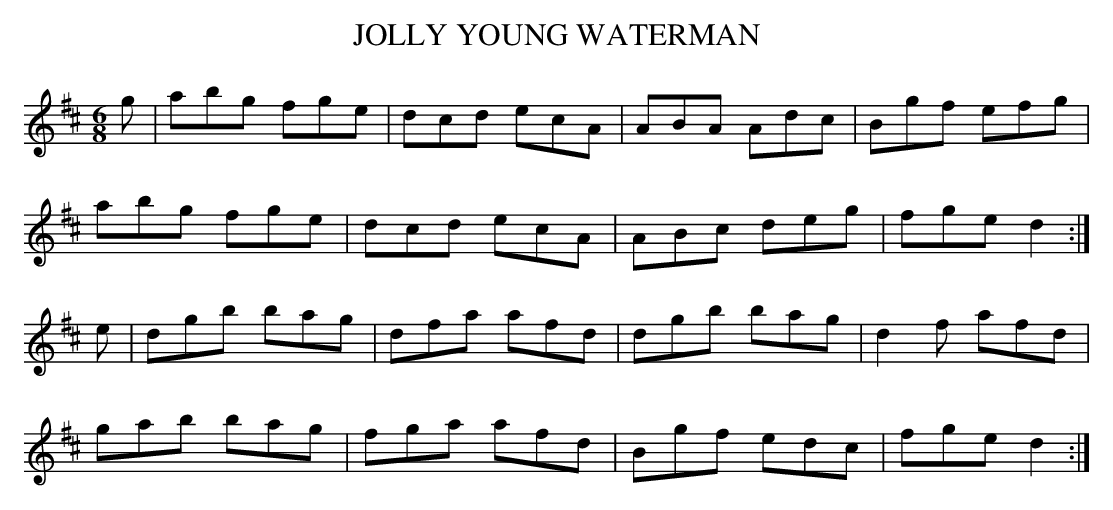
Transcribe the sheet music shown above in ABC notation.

X:1
T:JOLLY YOUNG WATERMAN
Y:"cheerfully"
M:6/8
L:1/8
K:D
g|abg fge|dcd ecA|ABA Adc|Bgf efg|
abg fge|dcd ecA|ABc deg|fge d2 :|
e|dgb bag|dfa afd|dgb bag|d2f afd|
gab bag|fga afd|Bgf edc|fge d2 :|
